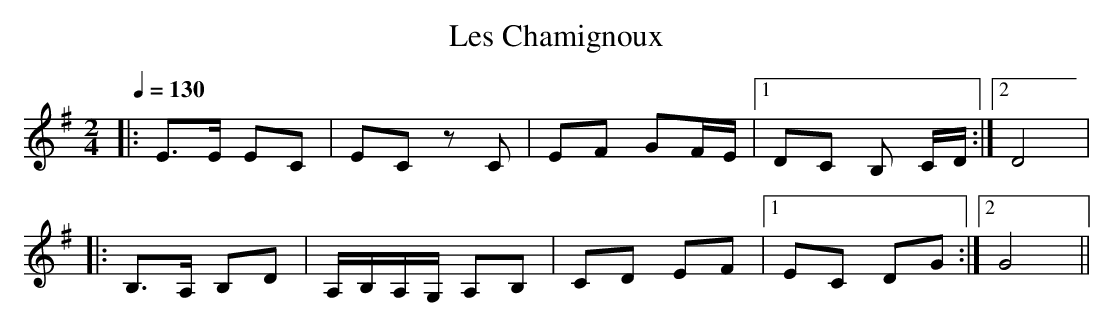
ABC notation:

X:1
T:Les Chamignoux
M:2/4
L:1/8
Q:1/4=130
K:G
|:E>E EC| EC zC| EF GF/E/|1 DC B, C/D/:|2 D4|
|:B,>A, B,D| A,/B,/A,/G,/ A,B,| CD EF|1 EC DG:|2 G4||
